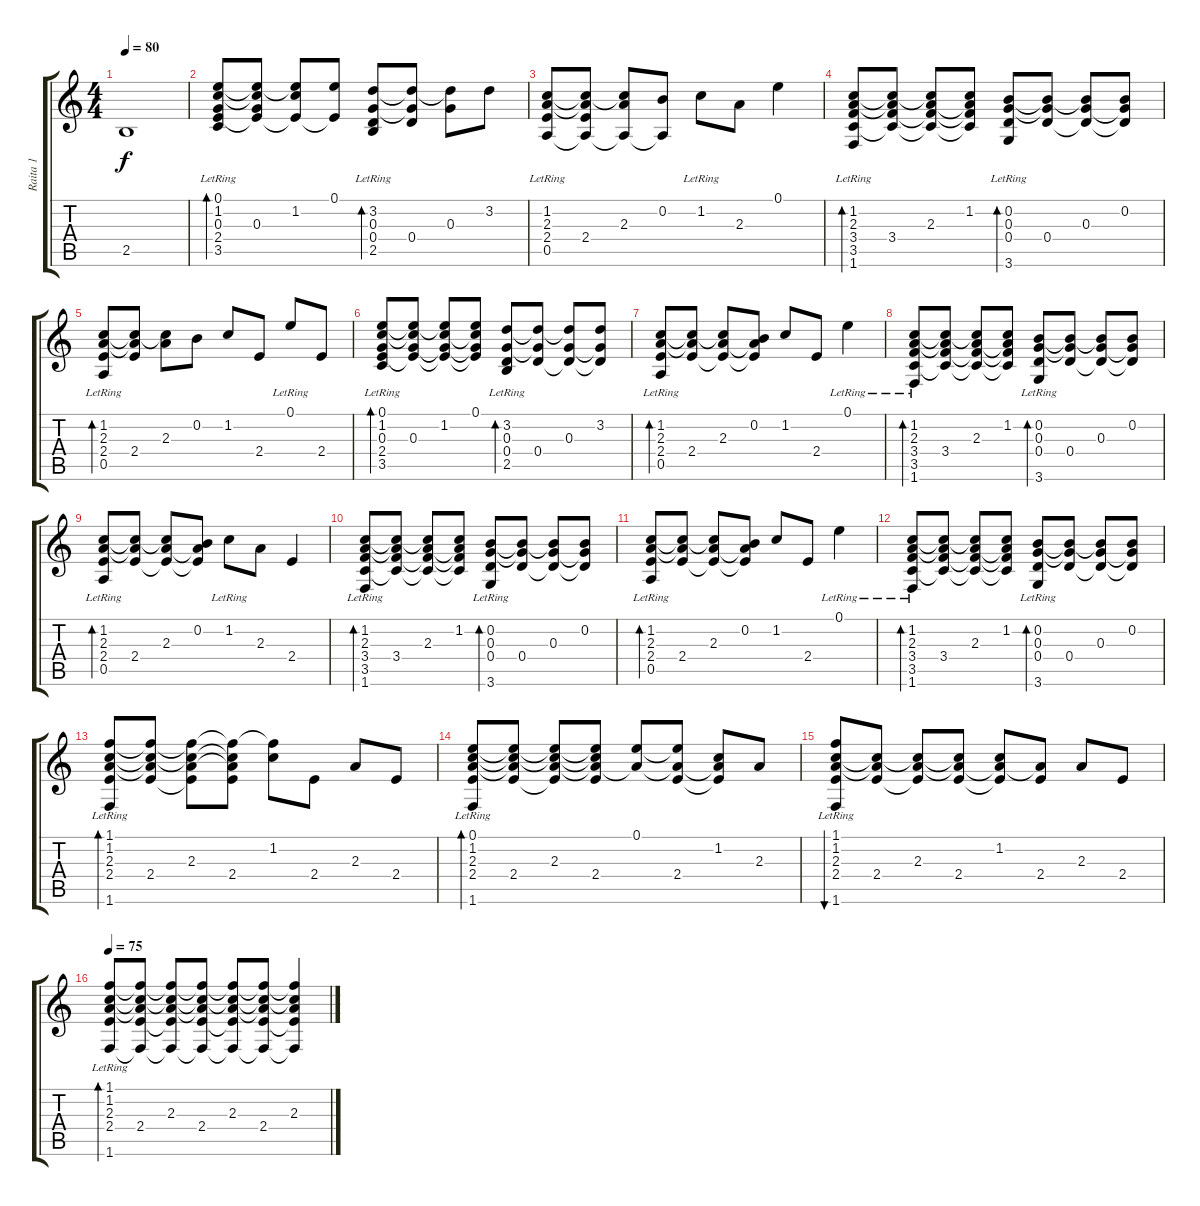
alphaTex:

\track ("Raita 1" "Raita 1") {instrument acousticguitarsteel}
\staff {score tabs}
\tuning (E4 B3 G3 D3 A2 E2) {hide}
\ts (4 4)
\tempo 80
\clef g2
\ks c
2.5.1{dy f} |
(0.1 1.2 0.3 2.4 3.5{lr}).8{bd 120} (0.1{t} 1.2{t} 0.3 2.4{t}).8 (0.1{t} 1.2 2.4{t}).8 (0.1 2.4{t}).8 (3.2 0.3 0.4 2.5{lr}).8{bd 120} (3.2{t} 0.3{t} 0.4).8 (3.2{t} 0.3).8 3.2.8 |
(1.2 2.3 2.4 0.5{lr}).8 (1.2{t} 2.3{t} 2.4 0.5{t}).8 (1.2{t} 2.3 0.5{t}).8 (0.2 0.5{t}).8 1.2{lr}.8 2.3.8 0.1.4 |
(1.2 2.3 3.4 3.5 1.6{lr}).8{bd 120} (1.2{t} 2.3{t} 3.4 3.5{t}).8 (1.2{t} 2.3 3.4{t} 3.5{t}).8 (1.2 2.3{t} 3.4{t} 3.5{t}).8 (0.2 0.3 0.4 3.6{lr}).8{bd 120} (0.2{t} 0.3{t} 0.4).8 (0.2{t} 0.3 0.4{t}).8 (0.2 0.3{t} 0.4{t}).8 |
(1.2 2.3 2.4 0.5{lr}).8{bd 120} (1.2{t} 2.3{t} 2.4).8 (1.2{t} 2.3).8 0.2.8 1.2.8 2.4.8 0.1{lr}.8 2.4.8 |
(0.1 1.2 0.3 2.4 3.5{lr}).8{bd 120} (0.1{t} 1.2{t} 0.3 2.4{t}).8 (0.1{t} 1.2 0.3{t} 2.4{t}).8 (0.1 1.2{t} 0.3{t} 2.4{t}).8 (3.2 0.3 0.4 2.5{lr}).8{bd 120} (3.2{t} 0.3{t} 0.4).8 (3.2{t} 0.3 0.4{t}).8 (3.2 0.3{t} 0.4{t}).8 |
(1.2 2.3 2.4 0.5{lr}).8{bd 120} (1.2{t} 2.3{t} 2.4).8 (1.2{t} 2.3 2.4{t}).8 (0.2 2.3{t} 2.4{t}).8 1.2.8 2.4.8 0.1{lr}.4 |
(1.2 2.3 3.4 3.5 1.6{lr}).8{bd 120} (1.2{t} 2.3{t} 3.4 3.5{t}).8 (1.2{t} 2.3 3.4{t} 3.5{t}).8 (1.2 2.3{t} 3.4{t} 3.5{t}).8 (0.2 0.3 0.4 3.6{lr}).8{bd 120} (0.2{t} 0.3{t} 0.4).8 (0.2{t} 0.3 0.4{t}).8 (0.2 0.3{t} 0.4{t}).8 |
(1.2 2.3 2.4 0.5{lr}).8{bd 120} (1.2{t} 2.3{t} 2.4).8 (1.2{t} 2.3 2.4{t}).8 (0.2 2.3{t} 2.4{t}).8 1.2{lr}.8 2.3.8 2.4.4 |
(1.2 2.3 3.4 3.5 1.6{lr}).8{bd 120} (1.2{t} 2.3{t} 3.4 3.5{t}).8 (1.2{t} 2.3 3.4{t} 3.5{t}).8 (1.2 2.3{t} 3.4{t} 3.5{t}).8 (0.2 0.3 0.4 3.6{lr}).8{bd 120} (0.2{t} 0.3{t} 0.4).8 (0.2{t} 0.3 0.4{t}).8 (0.2 0.3{t} 0.4{t}).8 |
(1.2 2.3 2.4 0.5{lr}).8{bd 120} (1.2{t} 2.3{t} 2.4).8 (1.2{t} 2.3 2.4{t}).8 (0.2 2.3{t} 2.4{t}).8 1.2.8 2.4.8 0.1{lr}.4 |
(1.2 2.3 3.4 3.5 1.6{lr}).8{bd 120} (1.2{t} 2.3{t} 3.4 3.5{t}).8 (1.2{t} 2.3 3.4{t} 3.5{t}).8 (1.2 2.3{t} 3.4{t} 3.5{t}).8 (0.2 0.3 0.4 3.6{lr}).8{bd 120} (0.2{t} 0.3{t} 0.4).8 (0.2{t} 0.3 0.4{t}).8 (0.2 0.3{t} 0.4{t}).8 |
(1.1 1.2 2.3 2.4 1.6{lr}).8{bd 120} (1.1{t} 1.2{t} 2.3{t} 2.4).8 (1.1{t} 1.2{t} 2.3 2.4{t}).8 (1.1{t} 1.2{t} 2.3{t} 2.4).8 (1.1{t} 1.2).8 2.4.8 2.3.8 2.4.8 |
(0.1 1.2 2.3 2.4 1.6{lr}).8{bd 120} (0.1{t} 1.2{t} 2.3{t} 2.4).8 (0.1{t} 1.2{t} 2.3 2.4{t}).8 (0.1{t} 1.2{t} 2.3{t} 2.4).8 (0.1 2.3{t}).8 (0.1{t} 2.3{t} 2.4).8 (1.2 2.3{t} 2.4{t}).8 2.3.8 |
(1.1 1.2 2.3 2.4 1.6{lr}).8{bu 120} (1.2{t} 2.3{t} 2.4).8 (1.2{t} 2.3 2.4{t}).8 (1.2{t} 2.3{t} 2.4).8 (1.2 2.3{t} 2.4{t}).8 (2.3{t} 2.4).8 2.3.8 2.4.8 |
\tempo 75
(1.1 1.2 2.3 2.4 1.6{lr}).8{bd 120} (1.1{t} 1.2{t} 2.3{t} 2.4 1.6{t}).8 (1.1{t} 1.2{t} 2.3 2.4{t} 1.6{t}).8 (1.1{t} 1.2{t} 2.3{t} 2.4 1.6{t}).8 (1.1{t} 1.2{t} 2.3 2.4{t} 1.6{t}).8 (1.1{t} 1.2{t} 2.3{t} 2.4 1.6{t}).8 (1.1{t} 1.2{t} 2.3 2.4{t} 1.6{t}).4
